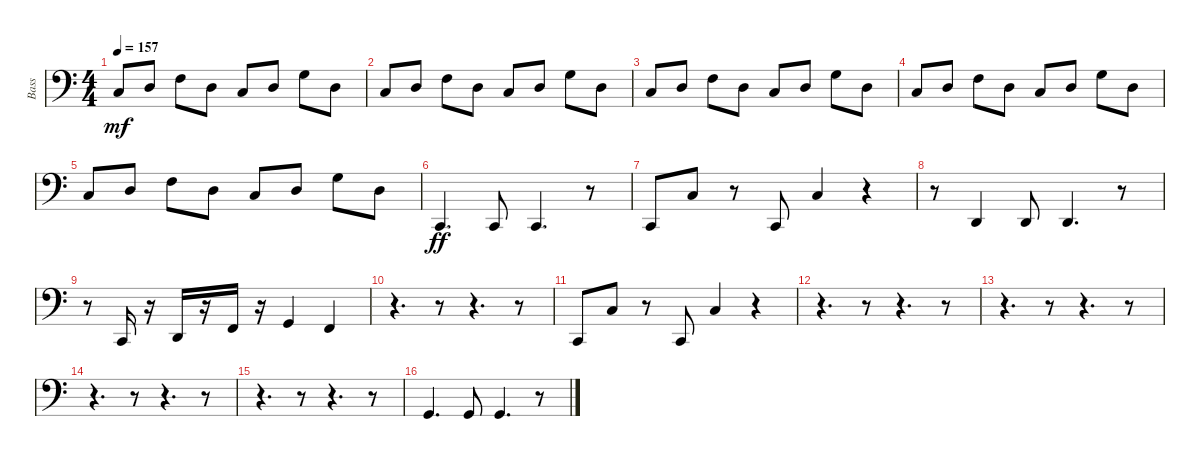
\track ("Bass" "Bass") {instrument slapbass2}
\staff {score}
\tuning (C3 G2 D2 A1 E1 B0) {hide}
\ts (4 4)
\tempo 157
\clef f4
\ks c
3.4.8{dy mf} 0.3.8 3.3.8 0.3.8 3.4.8 0.3.8 0.2.8 0.3.8 |
3.4.8 0.3.8 3.3.8 0.3.8 3.4.8 0.3.8 0.2.8 0.3.8 |
3.4.8 0.3.8 3.3.8 0.3.8 3.4.8 0.3.8 0.2.8 0.3.8 |
3.4.8 0.3.8 3.3.8 0.3.8 3.4.8 0.3.8 0.2.8 0.3.8 |
3.4.8 0.3.8 3.3.8 0.3.8 3.4.8 0.3.8 0.2.8 0.3.8 |
1.6.4{d dy ff} 1.6.8 1.6.4{d} r.8 |
1.6.8 3.4.8 r.8 1.6.8 3.4.4 r.4 |
r.8 3.6.4 3.6.8 3.6.4{d} r.8 |
r.8 1.6.16 r.16 3.6.16 r.16 1.5.16 r.16 3.5.4 1.5.4 |
r.4{d} r.8 r.4{d} r.8 |
1.6.8 3.4.8 r.8 1.6.8 3.4.4 r.4 |
r.4{d} r.8 r.4{d} r.8 |
r.4{d} r.8 r.4{d} r.8 |
r.4{d} r.8 r.4{d} r.8 |
r.4{d} r.8 r.4{d} r.8 |
3.5.4{d} 3.5.8 3.5.4{d} r.8
